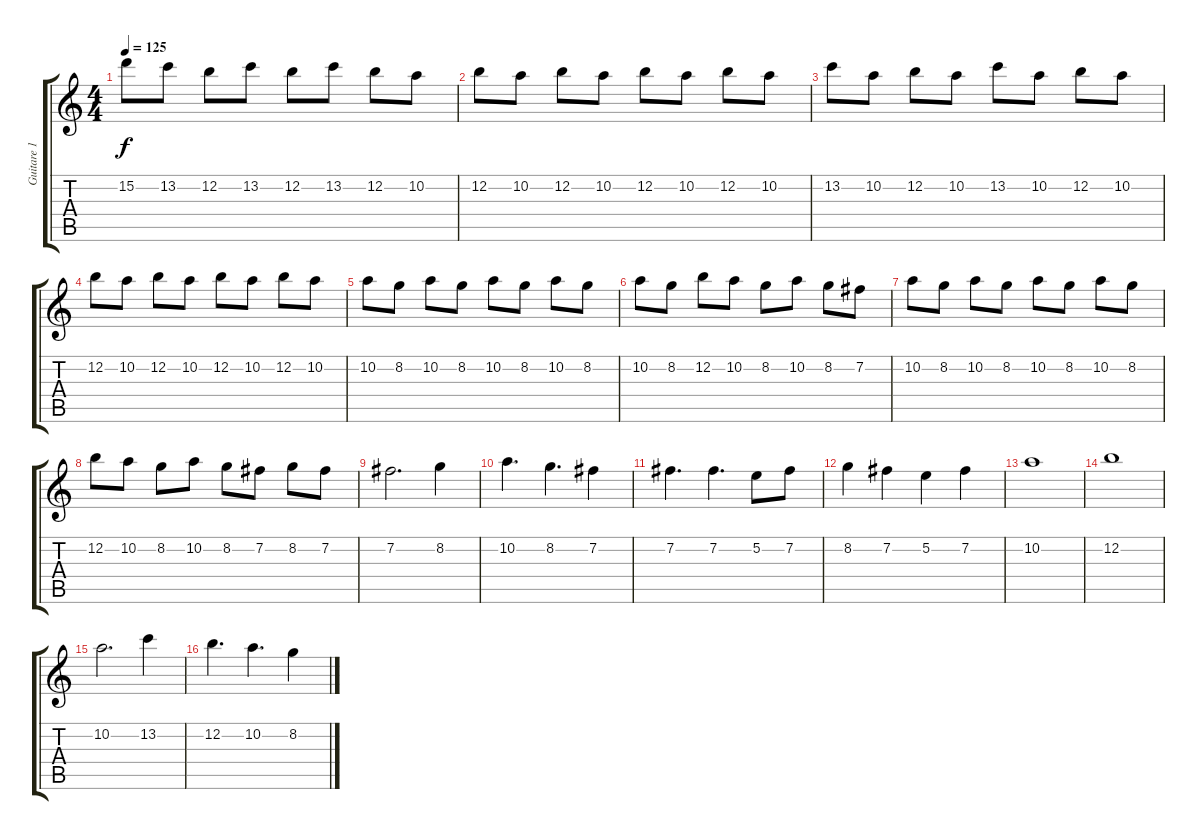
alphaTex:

\track ("Guitare 1" "Guitare 1") {instrument distortionguitar}
\staff {score tabs}
\tuning (E4 B3 G3 D3 A2 E2) {hide}
\ts (4 4)
\tempo 125
\clef g2
\ks c
15.2.8{dy f volume 15} 13.2.8 12.2.8 13.2.8 12.2.8 13.2.8 12.2.8 10.2.8 |
12.2.8 10.2.8 12.2.8 10.2.8 12.2.8 10.2.8 12.2.8 10.2.8 |
13.2.8{volume 14} 10.2.8 12.2.8 10.2.8 13.2.8 10.2.8 12.2.8 10.2.8 |
12.2.8{volume 13} 10.2.8 12.2.8 10.2.8 12.2.8 10.2.8 12.2.8 10.2.8 |
10.2.8{volume 12} 8.2.8 10.2.8 8.2.8 10.2.8 8.2.8 10.2.8 8.2.8 |
10.2.8{volume 11} 8.2.8 12.2.8 10.2.8 8.2.8 10.2.8 8.2.8 7.2.8 |
10.2.8{volume 10} 8.2.8 10.2.8 8.2.8 10.2.8 8.2.8 10.2.8 8.2.8 |
12.2.8{volume 9} 10.2.8 8.2.8 10.2.8 8.2.8 7.2.8 8.2.8 7.2.8 |
7.2.2{d volume 8} 8.2.4 |
10.2.4{d volume 7} 8.2.4{d} 7.2.4 |
7.2.4{d volume 6} 7.2.4{d} 5.2.8 7.2.8 |
8.2.4{volume 5} 7.2.4 5.2.4 7.2.4 |
10.2.1{volume 4} |
12.2.1{volume 3} |
10.2.2{d volume 0} 13.2.4 |
12.2.4{d} 10.2.4{d} 8.2.4
